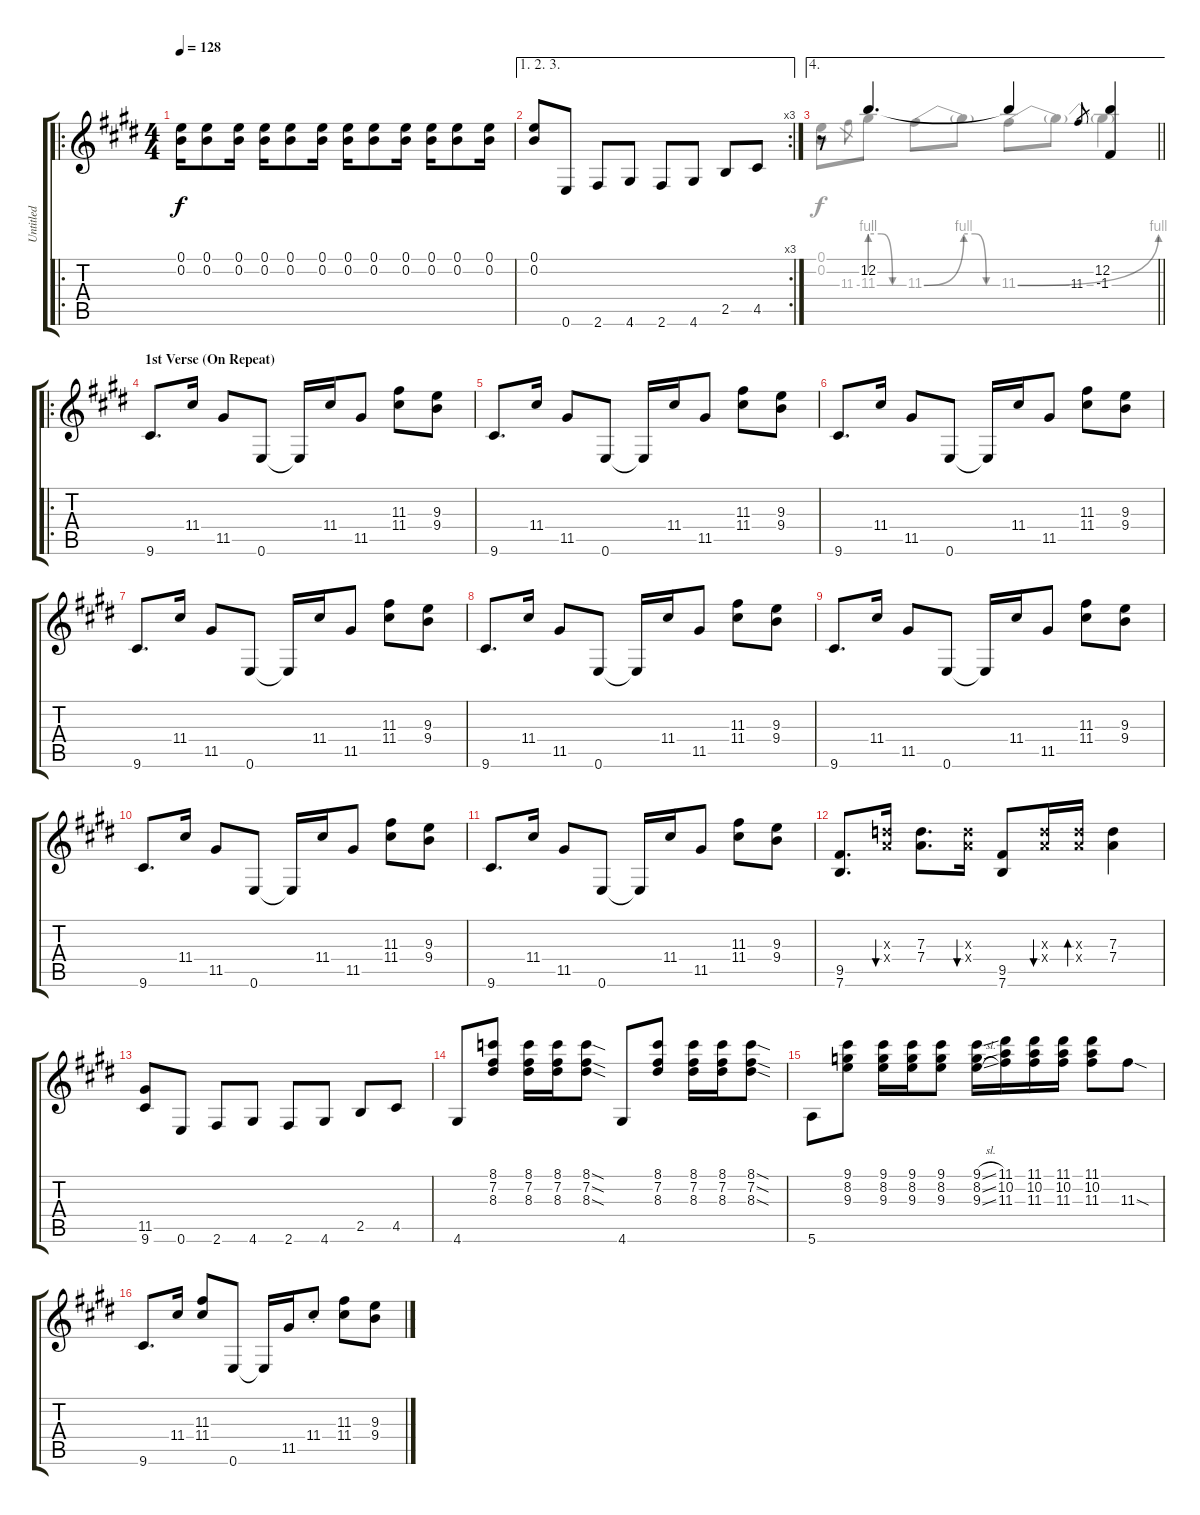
\track ("Untitled" "Untitled") {instrument overdrivenguitar}
\staff {score tabs}
\tuning (E4 B3 G3 D3 A2 E2) {hide}
\voice
\ro
\ts (4 4)
\tempo 128
\clef g2
\ks e
(0.1 0.2).16{dy f instrument overdrivenguitar} (0.1 0.2).8 (0.1 0.2).16 (0.1 0.2).16 (0.1 0.2).8 (0.1 0.2).16 (0.1 0.2).16 (0.1 0.2).8 (0.1 0.2).16 (0.1 0.2).16 (0.1 0.2).8 (0.1 0.2).16 |
\ae (1 2 3)
\rc 3
\ks c#minor
(0.1 0.2).8 0.6.8 2.6.8 4.6.8 2.6.8 4.6.8 2.5.8 4.5.8 |
\ae 4
\barLineRight lightlight
\ks e
r.8 12.2.4{d} 12.2{t}.4 11.3.8{gr} (12.2 -1.3).4 |
\ro
\section ("" "1st Verse (On Repeat)")
\ks c#minor
9.6.8{d} 11.4.16 11.5.8 0.6.8 0.6{t}.16 11.4.16 11.5.8 (11.3 11.4).8 (9.3 9.4).8 |
9.6.8{d} 11.4.16 11.5.8 0.6.8 0.6{t}.16 11.4.16 11.5.8 (11.3 11.4).8 (9.3 9.4).8 |
\ks e
9.6.8{d} 11.4.16 11.5.8 0.6.8 0.6{t}.16 11.4.16 11.5.8 (11.3 11.4).8 (9.3 9.4).8 |
\ks c#minor
9.6.8{d} 11.4.16 11.5.8 0.6.8 0.6{t}.16 11.4.16 11.5.8 (11.3 11.4).8 (9.3 9.4).8 |
9.6.8{d} 11.4.16 11.5.8 0.6.8 0.6{t}.16 11.4.16 11.5.8 (11.3 11.4).8 (9.3 9.4).8 |
\ks e
9.6.8{d} 11.4.16 11.5.8 0.6.8 0.6{t}.16 11.4.16 11.5.8 (11.3 11.4).8 (9.3 9.4).8 |
\ks c#minor
9.6.8{d} 11.4.16 11.5.8 0.6.8 0.6{t}.16 11.4.16 11.5.8 (11.3 11.4).8 (9.3 9.4).8 |
9.6.8{d} 11.4.16 11.5.8 0.6.8 0.6{t}.16 11.4.16 11.5.8 (11.3 11.4).8 (9.3 9.4).8 |
\ks e
(9.5 7.6).8{d} (7.3{x} 7.4{x}).16{bu 30} (7.3 7.4).8{d} (7.3{x} 7.4{x}).16{bu 30} (9.5 7.6).8 (7.3{x} 7.4{x}).16{bu 30} (7.3{x} 7.4{x}).16{bd 30} (7.3 7.4).4 |
\ks c#minor
(11.5 9.6).8 0.6.8 2.6.8 4.6.8 2.6.8 4.6.8 2.5.8 4.5.8 |
4.6.8 (8.1 7.2 8.3).8 (8.1 7.2 8.3).16 (8.1 7.2 8.3).16 (8.1{sod} 7.2{sod} 8.3{sod}).8 4.6.8 (8.1 7.2 8.3).8 (8.1 7.2 8.3).16 (8.1 7.2 8.3).16 (8.1{sod} 7.2{sod} 8.3{sod}).8 |
\ks e
5.6.8 (9.1 8.2 9.3).8 (9.1 8.2 9.3).16 (9.1 8.2 9.3).16 (9.1 8.2 9.3).8 (9.1{sl} 8.2{sl} 9.3{sl}).16 (11.1 10.2 11.3).16 (11.1 10.2 11.3).16 (11.1 10.2 11.3).16 (11.1 10.2 11.3).8 11.3{sod}.8 |
\ks c#minor
9.6.8{d} 11.4.16 (11.3 11.4).8 0.6.8 0.6{t}.16 11.5.16 11.4{st}.8 (11.3 11.4).8 (9.3 9.4).8
\voice
\clef g2
\ottava regular
\simile none
\ks e
|
\ks c#minor
|
\barLineRight lightlight
\ks e
(0.1 0.2).8 11.3.8{gr} 11.3{be (custom 0 4 20 4 40 0 60 0)}.8 11.3{be (bend 0 0 60 4)}.8 11.3{be (custom 0 4 20 4 40 0 60 0) t}.8 11.3{be (bend 0 0 60 4)}.8 11.3{t}.8 11.3{t}.4 |
\ks c#minor
|
|
\ks e
|
\ks c#minor
|
|
\ks e
|
\ks c#minor
|
|
\ks e
|
\ks c#minor
|
|
\ks e
|
\ks c#minor
